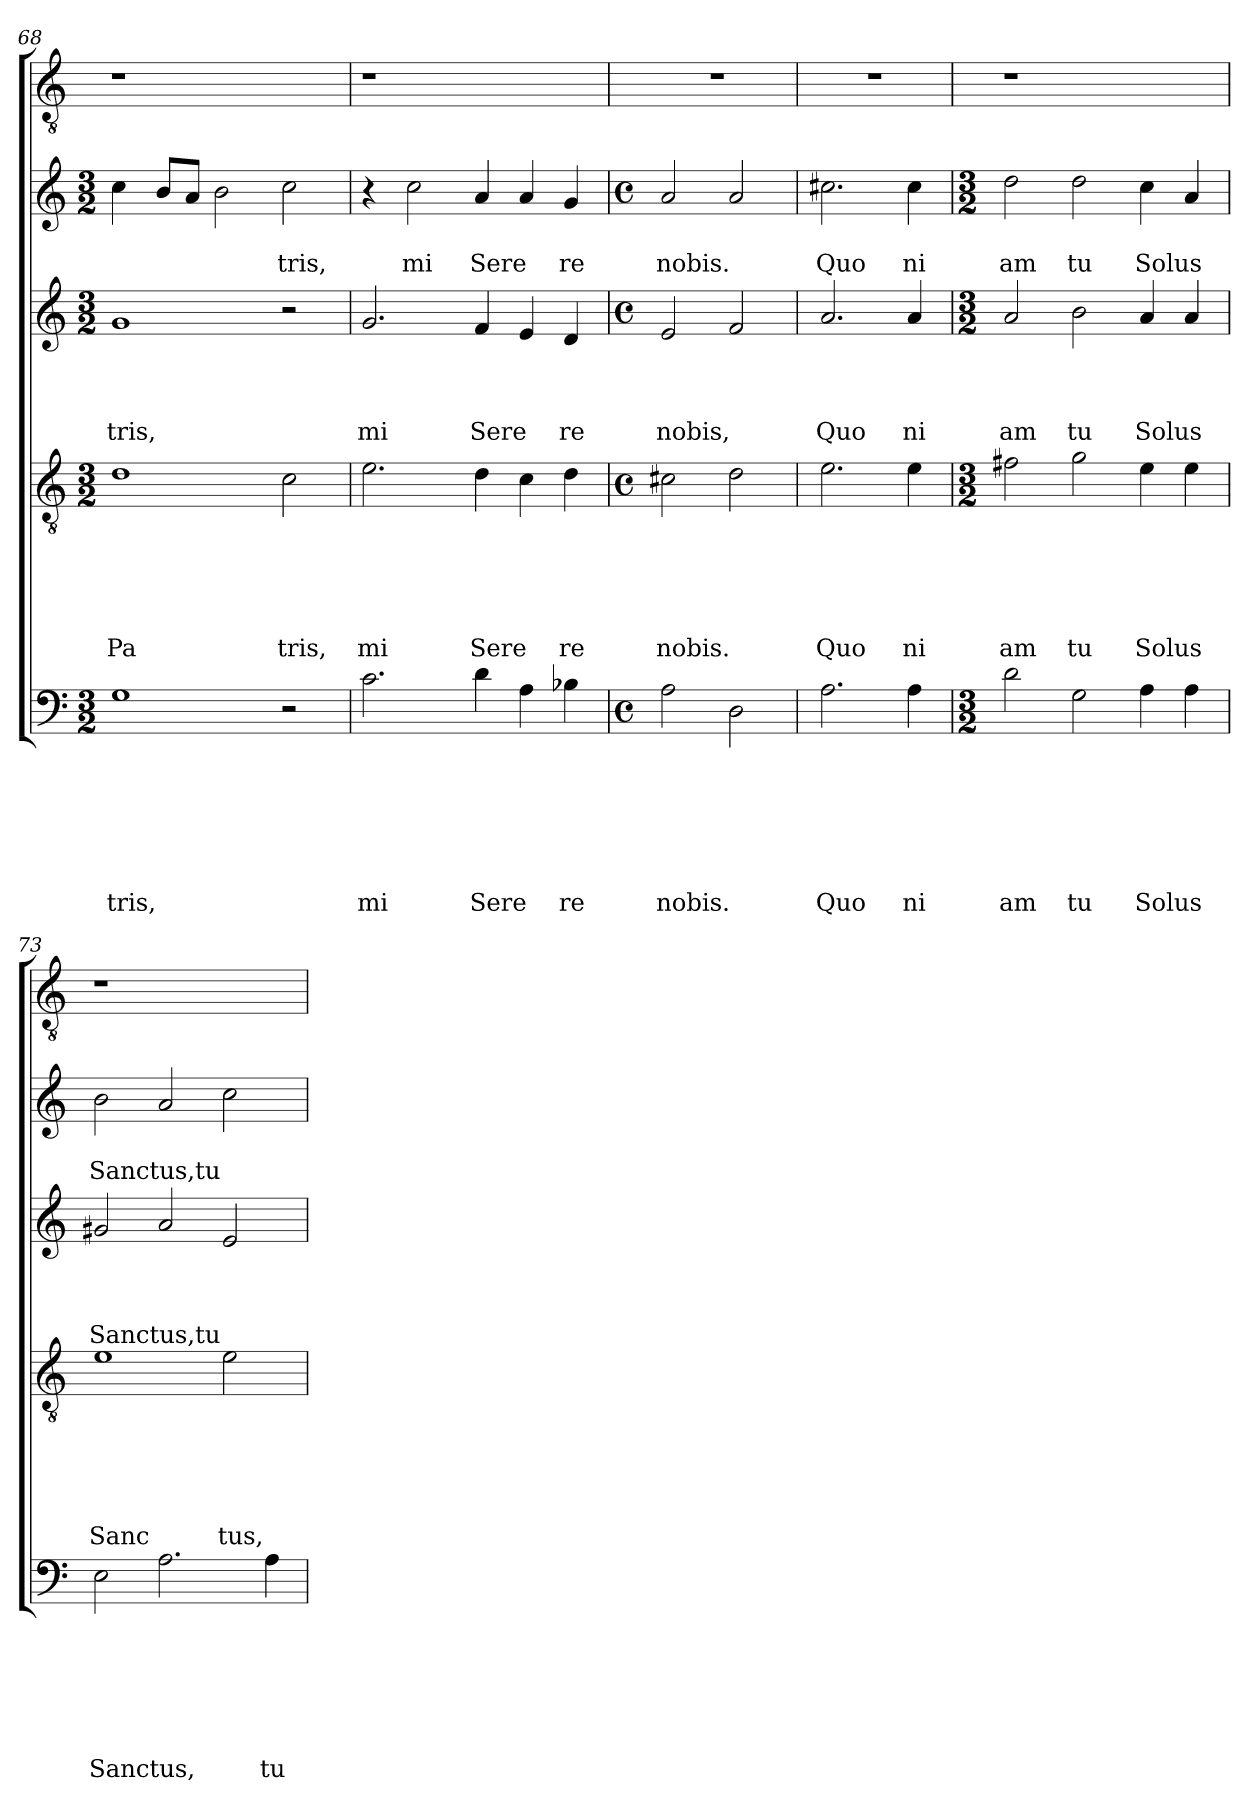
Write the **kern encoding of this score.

**kern	**text	**text	**text	**text	**text	**text	**text	**kern	**text	**text	**text	**text	**text	**text	**kern	**text	**text	**text	**text	**kern	**text	**text	**kern
*part5	*part5	*part5	*part5	*part5	*part5	*part5	*part5	*part4	*part4	*part4	*part4	*part4	*part4	*part4	*part3	*part3	*part3	*part3	*part3	*part2	*part2	*part2	*part1
*staff5	*staff5	*staff5	*staff5	*staff5	*staff5	*staff5	*staff5	*staff4	*staff4	*staff4	*staff4	*staff4	*staff4	*staff4	*staff3	*staff3	*staff3	*staff3	*staff3	*staff2	*staff2	*staff2	*staff1
!!LO:LB:g=z
*clefF4	*	*	*	*	*	*	*	*clefGv2	*	*	*	*	*	*	*clefG2	*	*	*	*	*clefG2	*	*	*clefGv2
*k[]	*	*	*	*	*	*	*	*k[]	*	*	*	*	*	*	*k[]	*	*	*	*	*k[]	*	*	*k[]
*C:	*	*	*	*	*	*	*	*C:	*	*	*	*	*	*	*C:	*	*	*	*	*C:	*	*	*C:
*M3/2	*	*	*	*	*	*	*	*M3/2	*	*	*	*	*	*	*M3/2	*	*	*	*	*M3/2	*	*	*
=68	=68	=68	=68	=68	=68	=68	=68	=68	=68	=68	=68	=68	=68	=68	=68	=68	=68	=68	=68	=68	=68	=68	=68
!	!	!	!	!	!	!	!LO:LY:b	!	!	!	!	!	!	!LO:LY:b	!	!	!	!	!LO:LY:b	!	!	!	!
1G	.	.	.	.	.	.	tris,	1d	.	.	.	.	.	Pa	1g	.	.	.	-tris,	4cc\	.	.	1r
.	.	.	.	.	.	.	.	.	.	.	.	.	.	.	.	.	.	.	.	8b/L	.	.	.
.	.	.	.	.	.	.	.	.	.	.	.	.	.	.	.	.	.	.	.	8a/J	.	.	.
.	.	.	.	.	.	.	.	.	.	.	.	.	.	.	.	.	.	.	.	2b\	.	.	.
!	!	!	!	!	!	!	!	!	!	!	!	!	!	!LO:LY:b	!	!	!	!	!	!	!	!LO:LY:b	!
2r	.	.	.	.	.	.	.	2c\	.	.	.	.	.	tris,	2r	.	.	.	.	2cc\	.	tris,	2ryy
=69	=69	=69	=69	=69	=69	=69	=69	=69	=69	=69	=69	=69	=69	=69	=69	=69	=69	=69	=69	=69	=69	=69	=69
!	!	!	!	!	!	!	!LO:LY:b	!	!	!	!	!	!	!LO:LY:b	!	!	!	!	!LO:LY:b	!	!	!	!
2.c\	.	.	.	.	.	.	mi	2.e\	.	.	.	.	.	mi	2.g/	.	.	.	mi	4r	.	.	1r
!	!	!	!	!	!	!	!	!	!	!	!	!	!	!	!	!	!	!	!	!	!	!LO:LY:b	!
.	.	.	.	.	.	.	.	.	.	.	.	.	.	.	.	.	.	.	.	2cc\	.	mi	.
!	!	!	!	!	!	!	!LO:LY:b	!	!	!	!	!	!	!LO:LY:b	!	!	!	!	!LO:LY:b	!	!	!LO:LY:b	!
4d\	.	.	.	.	.	.	Sere	4d\	.	.	.	.	.	Sere	4f/	.	.	.	Sere	4a/	.	Sere	.
4A\	.	.	.	.	.	.	.	4c\	.	.	.	.	.	.	4e/	.	.	.	.	4a/	.	.	2ryy
!	!	!	!	!	!	!	!LO:LY:b	!	!	!	!	!	!	!LO:LY:b	!	!	!	!	!LO:LY:b	!	!	!LO:LY:b	!
4B-X\	.	.	.	.	.	.	re	4d\	.	.	.	.	.	re	4d/	.	.	.	re	4g/	.	re	.
=70	=70	=70	=70	=70	=70	=70	=70	=70	=70	=70	=70	=70	=70	=70	=70	=70	=70	=70	=70	=70	=70	=70	=70
*M4/4	*	*	*	*	*	*	*	*M4/4	*	*	*	*	*	*	*M4/4	*	*	*	*	*M4/4	*	*	*
*met(c)	*	*	*	*	*	*	*	*met(c)	*	*	*	*	*	*	*met(c)	*	*	*	*	*met(c)	*	*	*
!	!	!	!	!	!	!	!LO:LY:b	!	!	!	!	!	!	!LO:LY:b	!	!	!	!	!LO:LY:b	!	!	!LO:LY:b	!
2A\	.	.	.	.	.	.	nobis.	2c#X\	.	.	.	.	.	nobis.	2e/	.	.	.	nobis,	2a/	.	nobis.	1r
2D\	.	.	.	.	.	.	.	2d\	.	.	.	.	.	.	2f/	.	.	.	.	2a/	.	.	.
=71	=71	=71	=71	=71	=71	=71	=71	=71	=71	=71	=71	=71	=71	=71	=71	=71	=71	=71	=71	=71	=71	=71	=71
!	!	!	!	!	!	!	!LO:LY:b	!	!	!	!	!	!	!LO:LY:b	!	!	!	!	!LO:LY:b	!	!	!LO:LY:b	!
2.A\	.	.	.	.	.	.	Quo	2.e\	.	.	.	.	.	Quo	2.a/	.	.	.	Quo	2.cc#X\	.	Quo	1r
!	!	!	!	!	!	!	!LO:LY:b	!	!	!	!	!	!	!LO:LY:b	!	!	!	!	!LO:LY:b	!	!	!LO:LY:b	!
4A\	.	.	.	.	.	.	ni	4e\	.	.	.	.	.	ni	4a/	.	.	.	ni	4cc#\	.	ni	.
=72	=72	=72	=72	=72	=72	=72	=72	=72	=72	=72	=72	=72	=72	=72	=72	=72	=72	=72	=72	=72	=72	=72	=72
*M3/2	*	*	*	*	*	*	*	*M3/2	*	*	*	*	*	*	*M3/2	*	*	*	*	*M3/2	*	*	*
!	!	!	!	!	!	!	!LO:LY:b	!	!	!	!	!	!	!LO:LY:b	!	!	!	!	!LO:LY:b	!	!	!LO:LY:b	!
2d\	.	.	.	.	.	.	am	2f#X\	.	.	.	.	.	am	2a/	.	.	.	am	2dd\	.	am	1r
!	!	!	!	!	!	!	!LO:LY:b	!	!	!	!	!	!	!LO:LY:b	!	!	!	!	!LO:LY:b	!	!	!LO:LY:b	!
2G\	.	.	.	.	.	.	tu	2g\	.	.	.	.	.	tu	2b\	.	.	.	tu	2dd\	.	tu	.
!	!	!	!	!	!	!	!LO:LY:b	!	!	!	!	!	!	!LO:LY:b	!	!	!	!	!LO:LY:b	!	!	!LO:LY:b	!
4A\	.	.	.	.	.	.	Solus	4e\	.	.	.	.	.	Solus	4a/	.	.	.	Solus	4cc\	.	Solus	2ryy
4A\	.	.	.	.	.	.	.	4e\	.	.	.	.	.	.	4a/	.	.	.	.	4a/	.	.	.
=73	=73	=73	=73	=73	=73	=73	=73	=73	=73	=73	=73	=73	=73	=73	=73	=73	=73	=73	=73	=73	=73	=73	=73
!	!	!	!	!	!	!	!LO:LY:b	!	!	!	!	!	!	!LO:LY:b	!	!	!	!	!LO:LY:b	!	!	!LO:LY:b	!
2E\	.	.	.	.	.	.	Sanctus,	1e	.	.	.	.	.	Sanc	2g#X/	.	.	.	Sanctus,tu	2b\	.	Sanctus,tu	1r
2.A\	.	.	.	.	.	.	.	.	.	.	.	.	.	.	2a/	.	.	.	.	2a/	.	.	.
!	!	!	!	!	!	!	!	!	!	!	!	!	!	!LO:LY:b	!	!	!	!	!	!	!	!	!
.	.	.	.	.	.	.	.	2e\	.	.	.	.	.	tus,	2e/	.	.	.	.	2cc\	.	.	2ryy
!	!	!	!	!	!	!	!LO:LY:b	!	!	!	!	!	!	!	!	!	!	!	!	!	!	!	!
4A\	.	.	.	.	.	.	tu	.	.	.	.	.	.	.	.	.	.	.	.	.	.	.	.
=	=	=	=	=	=	=	=	=	=	=	=	=	=	=	=	=	=	=	=	=	=	=	=
*-	*-	*-	*-	*-	*-	*-	*-	*-	*-	*-	*-	*-	*-	*-	*-	*-	*-	*-	*-	*-	*-	*-	*-
